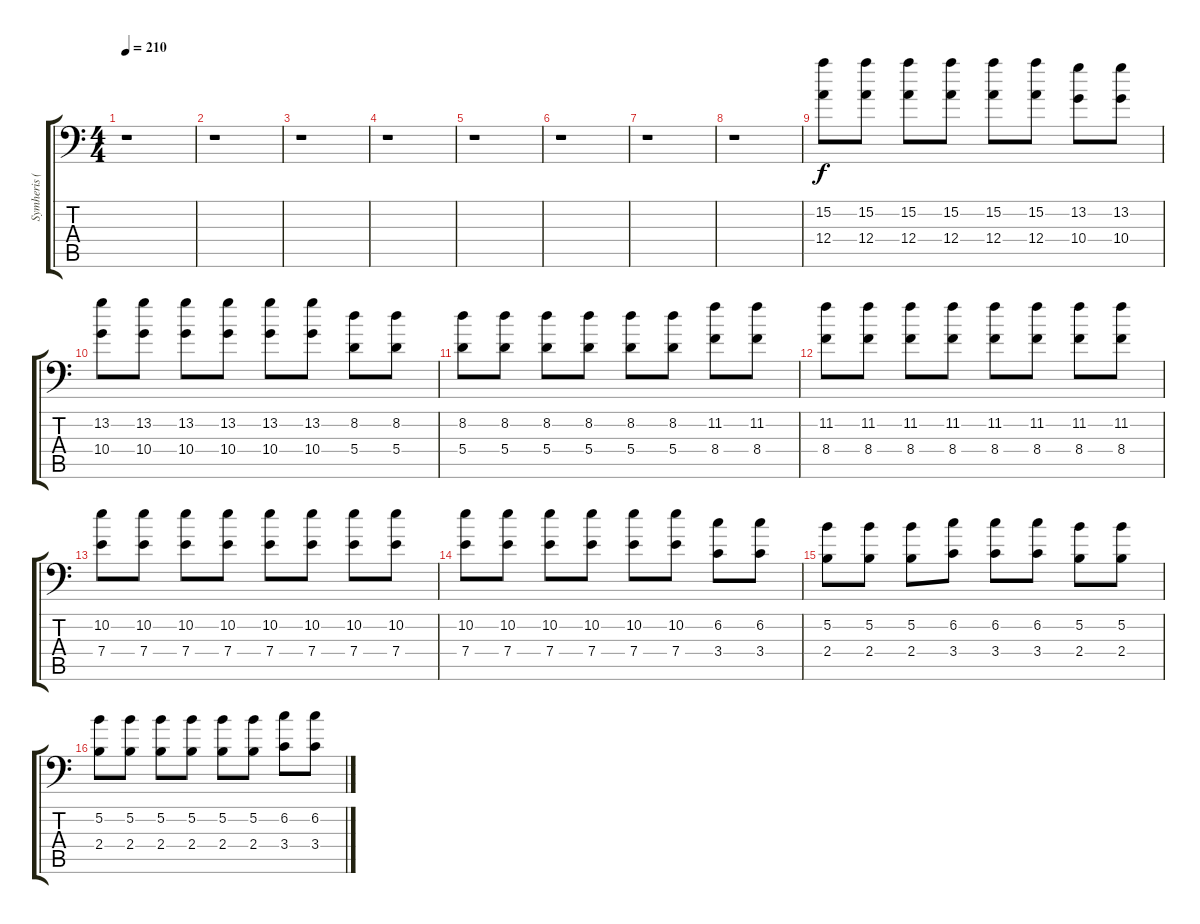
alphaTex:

\track ("Symheris (Add Lead)" "Symheris (") {instrument distortionguitar}
\staff {score tabs}
\tuning (B3 Gb3 D3 A2 E2 A1) {hide}
\ts (4 4)
\tempo 210
\clef f4
\ks c
r.1{dy f} |
r.1 |
r.1 |
r.1 |
r.1 |
r.1 |
r.1 |
r.1 |
(15.2 12.4).8 (15.2 12.4).8 (15.2 12.4).8 (15.2 12.4).8 (15.2 12.4).8 (15.2 12.4).8 (13.2 10.4).8 (13.2 10.4).8 |
(13.2 10.4).8 (13.2 10.4).8 (13.2 10.4).8 (13.2 10.4).8 (13.2 10.4).8 (13.2 10.4).8 (8.2 5.4).8 (8.2 5.4).8 |
(8.2 5.4).8 (8.2 5.4).8 (8.2 5.4).8 (8.2 5.4).8 (8.2 5.4).8 (8.2 5.4).8 (11.2 8.4).8 (11.2 8.4).8 |
(11.2 8.4).8 (11.2 8.4).8 (11.2 8.4).8 (11.2 8.4).8 (11.2 8.4).8 (11.2 8.4).8 (11.2 8.4).8 (11.2 8.4).8 |
(10.2 7.4).8 (10.2 7.4).8 (10.2 7.4).8 (10.2 7.4).8 (10.2 7.4).8 (10.2 7.4).8 (10.2 7.4).8 (10.2 7.4).8 |
(10.2 7.4).8 (10.2 7.4).8 (10.2 7.4).8 (10.2 7.4).8 (10.2 7.4).8 (10.2 7.4).8 (6.2 3.4).8 (6.2 3.4).8 |
(5.2 2.4).8 (5.2 2.4).8 (5.2 2.4).8 (6.2 3.4).8 (6.2 3.4).8 (6.2 3.4).8 (5.2 2.4).8 (5.2 2.4).8 |
(5.2 2.4).8 (5.2 2.4).8 (5.2 2.4).8 (5.2 2.4).8 (5.2 2.4).8 (5.2 2.4).8 (6.2 3.4).8 (6.2 3.4).8
